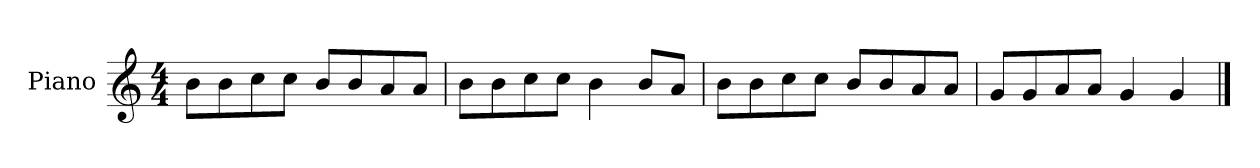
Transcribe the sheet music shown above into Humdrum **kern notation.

**kern
*part1
*staff1
*I"Piano
*I'P-no
*clefG2
*k[]
*M4/4
*MM90
=1
8b\L
8b\
8cc\
8cc\J
8b/L
8b/
8a/
8a/J
=2
8b\L
8b\
8cc\
8cc\J
4b\
8b/L
8a/J
=3
8b\L
8b\
8cc\
8cc\J
8b/L
8b/
8a/
8a/J
=4
8g/L
8g/
8a/
8a/J
4g/
4g/
==
*-
